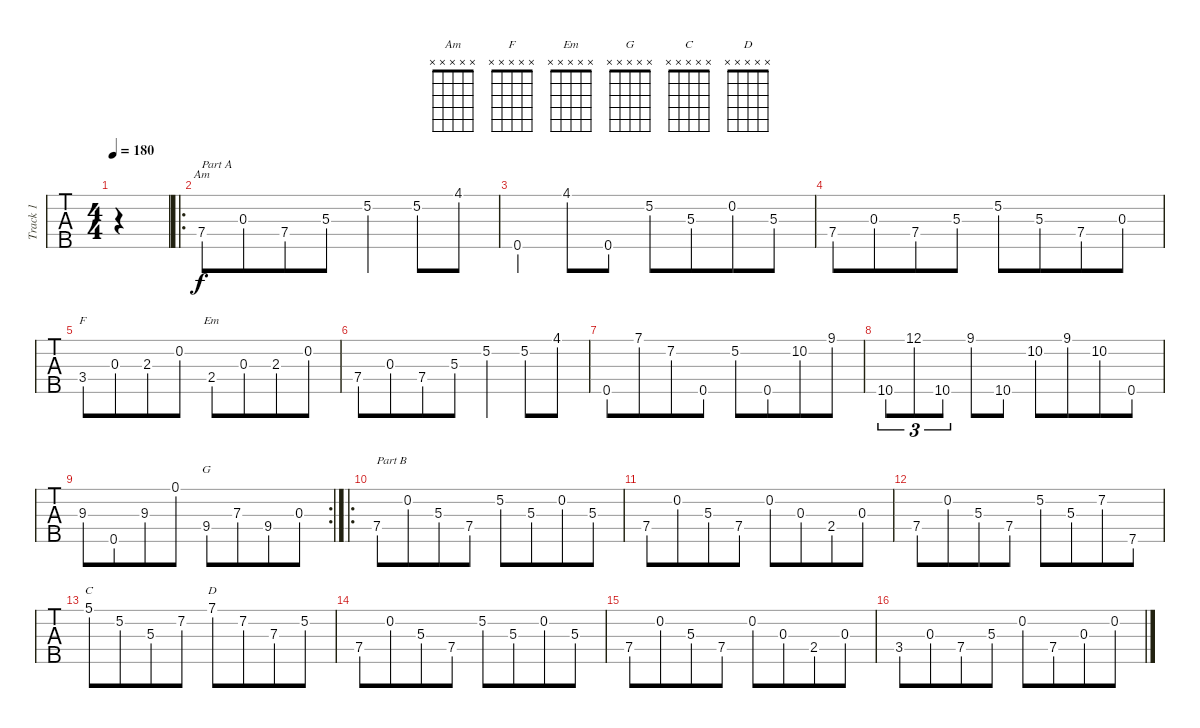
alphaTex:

\track ("Track 1" "Track 1") {instrument banjo}
\staff {tabs}
\tuning (D4 B3 G3 D3 G4) {hide}
\displaytranspose 12
\chord ("Am" x x x x x)
\chord ("F" x x x x x)
\chord ("Em" x x x x x)
\chord ("G" x x x x x)
\chord ("C" x x x x x)
\chord ("D" x x x x x)
\ts (4 4)
\tempo 180
\clef g2
\ks c
|
\ro
7.4.8{ch "Am" txt "Part A"} 0.3.8{beam merge} 7.4.8 5.3.8 5.2.4 5.2.8 4.1.8 |
0.5.4 4.1.8 0.5.8 5.2.8 5.3.8{beam merge} 0.2.8 5.3.8 |
7.4.8 0.3.8{beam merge} 7.4.8 5.3.8 5.2.8 5.3.8{beam merge} 7.4.8 0.3.8 |
3.4.8{ch "F"} 0.3.8{beam merge} 2.3.8 0.2.8 2.4.8{ch "Em"} 0.3.8{beam merge} 2.3.8 0.2.8 |
7.4.8 0.3.8{beam merge} 7.4.8 5.3.8 5.2.4 5.2.8 4.1.8 |
0.5.8 7.1.8{beam merge} 7.2.8 0.5.8 5.2.8 0.5.8{beam merge} 10.2.8 9.1.8 |
10.5.8{tu (3 2)} 12.1.8{tu (3 2)} 10.5.8{tu (3 2)} 9.1.8 10.5.8 10.2.8 9.1.8{beam merge} 10.2.8 0.5.8 |
\rc 2
9.3.8 0.5.8{beam merge} 9.3.8 0.1.8 9.4.8{ch "G"} 7.3.8{beam merge} 9.4.8 0.3.8 |
\ro
7.4.8{txt "Part B"} 0.2.8{beam merge} 5.3.8 7.4.8 5.2.8 5.3.8{beam merge} 0.2.8 5.3.8 |
7.4.8 0.2.8{beam merge} 5.3.8 7.4.8 0.2.8 0.3.8{beam merge} 2.4.8 0.3.8 |
7.4.8 0.2.8{beam merge} 5.3.8 7.4.8 5.2.8 5.3.8{beam merge} 7.2.8 7.5.8 |
5.1.8{ch "C"} 5.2.8{beam merge} 5.3.8 7.2.8 7.1.8{ch "D"} 7.2.8{beam merge} 7.3.8 5.2.8 |
7.4.8 0.2.8{beam merge} 5.3.8 7.4.8 5.2.8 5.3.8{beam merge} 0.2.8 5.3.8 |
7.4.8 0.2.8{beam merge} 5.3.8 7.4.8 0.2.8 0.3.8{beam merge} 2.4.8 0.3.8 |
3.4.8 0.3.8{beam merge} 7.4.8 5.3.8 0.2.8 7.4.8{beam merge} 0.3.8 0.2.8
